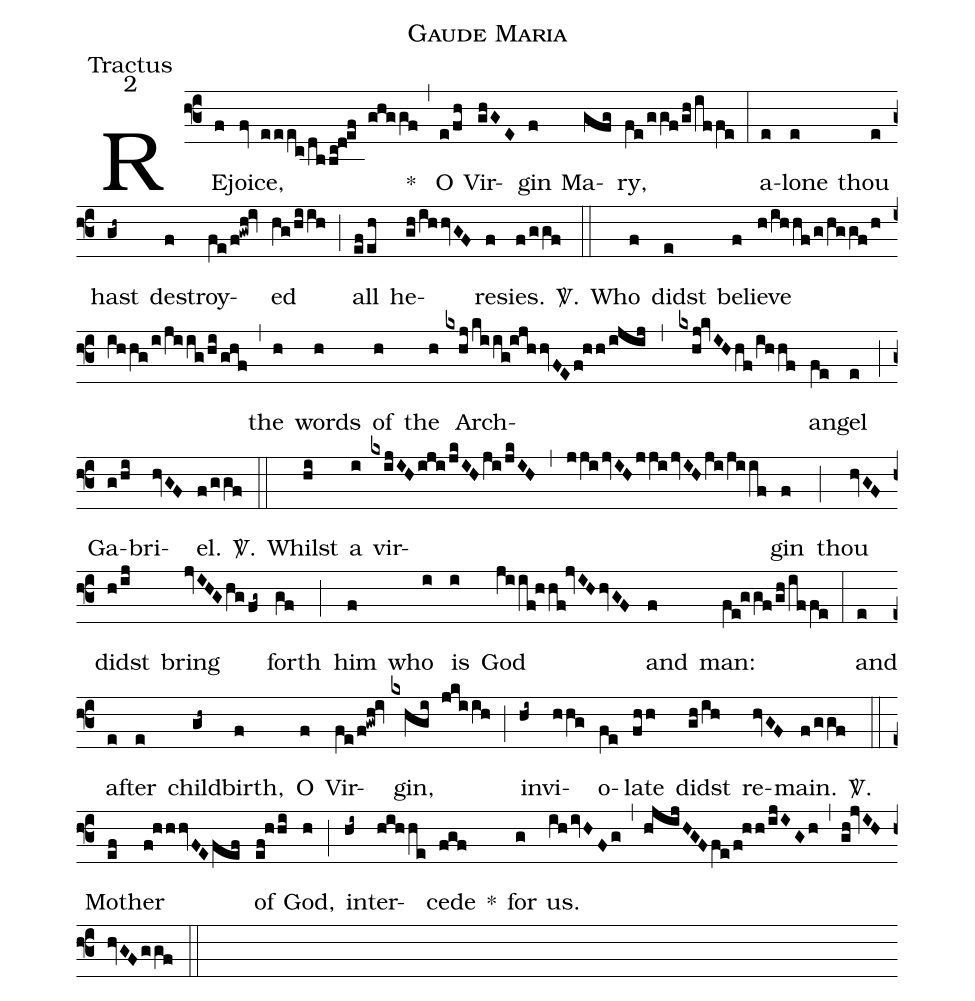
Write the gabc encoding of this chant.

name:Gaude Maria;
office-part:Tractus;
mode:2;
%%
(f3) RE(f)joice,(fv eeec/dbbc!d!ef ghggf) *(,) O(e/fh) Vir(ghGE)gin(f) Ma(gfg)ry,(fe/ggf/gh/iffe) (:) a(e)lone(e) thou(e) hast(gh~) de(f)stroy(fe/f!gwh!iv)ed(hg/hiih) (;) all(ef/eh) he(gh/ihhvGF)re(f)sies.(f/ggf) <sp>V/</sp>.(::) Who(f) didst(e) be(f)lieve(h/ihhf/g/hggf/h/ihhg/i/jiig/hi/ghf) (,) the(h) words(h) of(h) the(h) Arch(kxhj/kiig!ijhhvFE/f!hh/ijij,kxhj!kvIHhf/ihhf)an(fe)gel(e) (;) Ga(g/hi)bri(hvGF)el.(f/ggf) <sp>V/</sp>.(::) Whilst(hi) a(i) vir(kxijIH/iji/jkIH/ji/jkIH,jji/jvIH/jji/jvIH/ji/jiif)gin(f) (;) thou(hvGF) didst(h/ij) bring(jvIHG/hg/fg~) forth(gf) (;) him(f) who(i) is(i) God(jiif!hhf!jvIH/hvGF) and(f) man:(fe!ggf/gh/iffe) (:) and(e) af(e)ter(e) child(gh~)birth,(f) O(f) Vir(fe/f!gwh!iv)gin,(kxhgi jkiih) (;) in(hi~)vi(hhg)o(fe)late(fhh) didst(gh/ih) re(hvGF)main.(f/ggf) <sp>V/</sp>.(::) Mo(ef)ther(f!hhhvFE/fef) of(ef!hhi) God,(h) (;) in(hi~)ter(hihhe)cede(fgf) *() for(g) us.(ih/ivHFg) (,) (hjijHGF/fe/f!hh/ijIGh) (,) (gh!jvIH/hvGF/ggf) (::)
